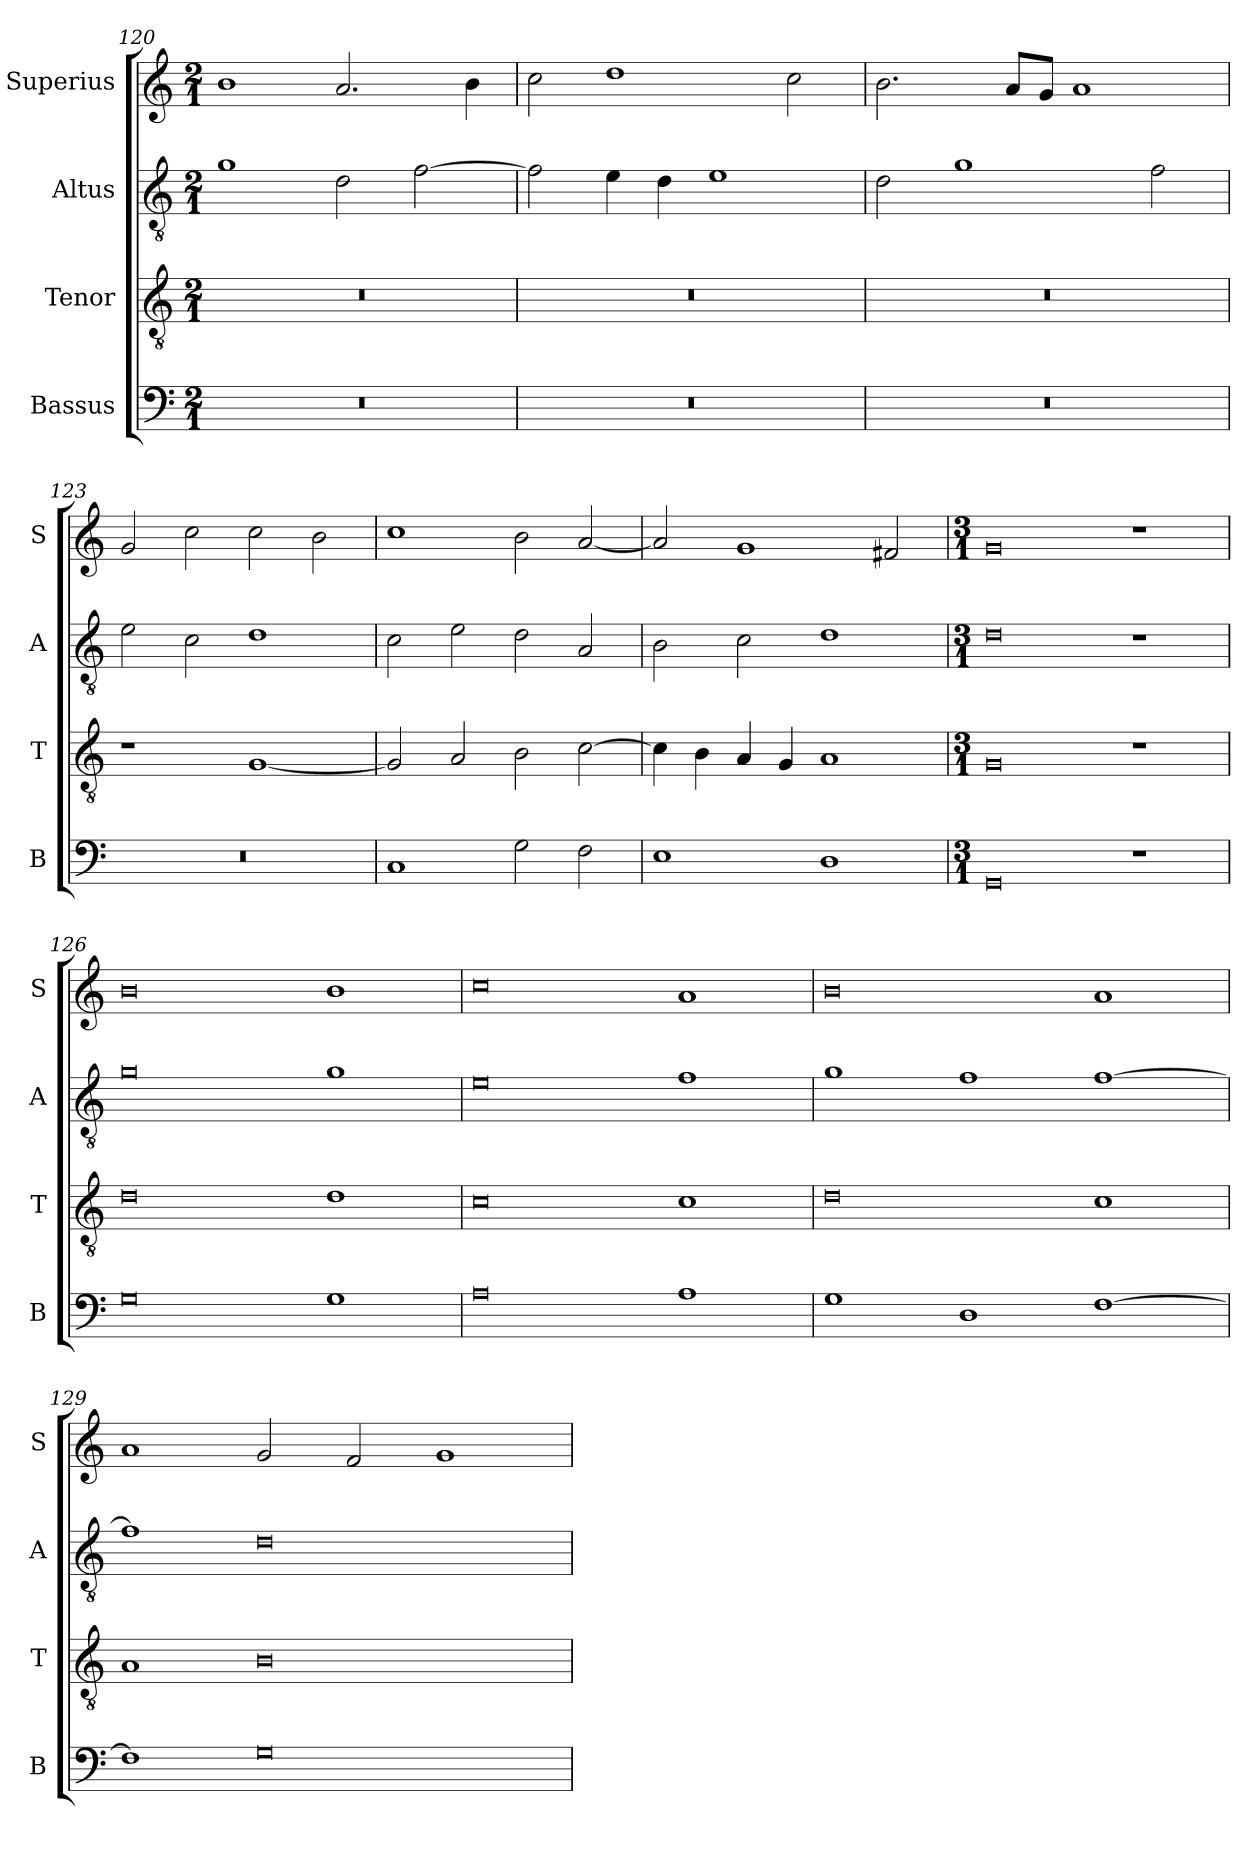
**kern	**kern	**kern	**kern
*part4	*part3	*part2	*part1
*staff4	*staff3	*staff2	*staff1
*I"Bassus	*I"Tenor	*I"Altus	*I"Superius
*I'B	*I'T	*I'A	*I'S
*clefF4	*clefGv2	*clefGv2	*clefG2
*k[]	*k[]	*k[]	*k[]
*C:	*C:	*C:	*C:
*M2/1	*M2/1	*M2/1	*M2/1
=120	=120	=120	=120
0r	0r	1g	1b
.	.	2d	2.a
.	.	[2f	.
.	.	.	4b
=121	=121	=121	=121
0r	0r	2f]	2cc
.	.	4e	1dd
.	.	4d	.
.	.	1e	.
.	.	.	2cc
=122	=122	=122	=122
0r	0r	2d	2.b
.	.	1g	.
.	.	.	8aL
.	.	.	8gJ
.	.	.	1a
.	.	2f	.
=123	=123	=123	=123
0r	1r	2e	2g
.	.	2c	2cc
.	[1G	1d	2cc
.	.	.	2b
=124	=124	=124	=124
1C	2G]	2c	1cc
.	2A	2e	.
2G	2B	2d	2b
2F	[2c	2A	[2a
=125	=125	=125	=125
1E	4c]	2B	2a]
.	4B	.	.
.	4A	2c	1g
.	4G	.	.
1D	1A	1d	.
.	.	.	2f#X
=	=	=	=
*M3/1	*M3/1	*M3/1	*M3/1
0GG	0G	0d	0g
1r	1r	1r	1r
=126	=126	=126	=126
0G	0d	0g	0b
1G	1d	1g	1b
=127	=127	=127	=127
0A	0c	0e	0cc
1A	1c	1f	1a
=128	=128	=128	=128
1G	0d	1g	0b
1D	.	1f	.
[1F	1c	[1f	1a
=129	=129	=129	=129
1F]	1A	1f]	1a
0G	0B	0d	2g
.	.	.	2f
.	.	.	1g
=	=	=	=
*-	*-	*-	*-
